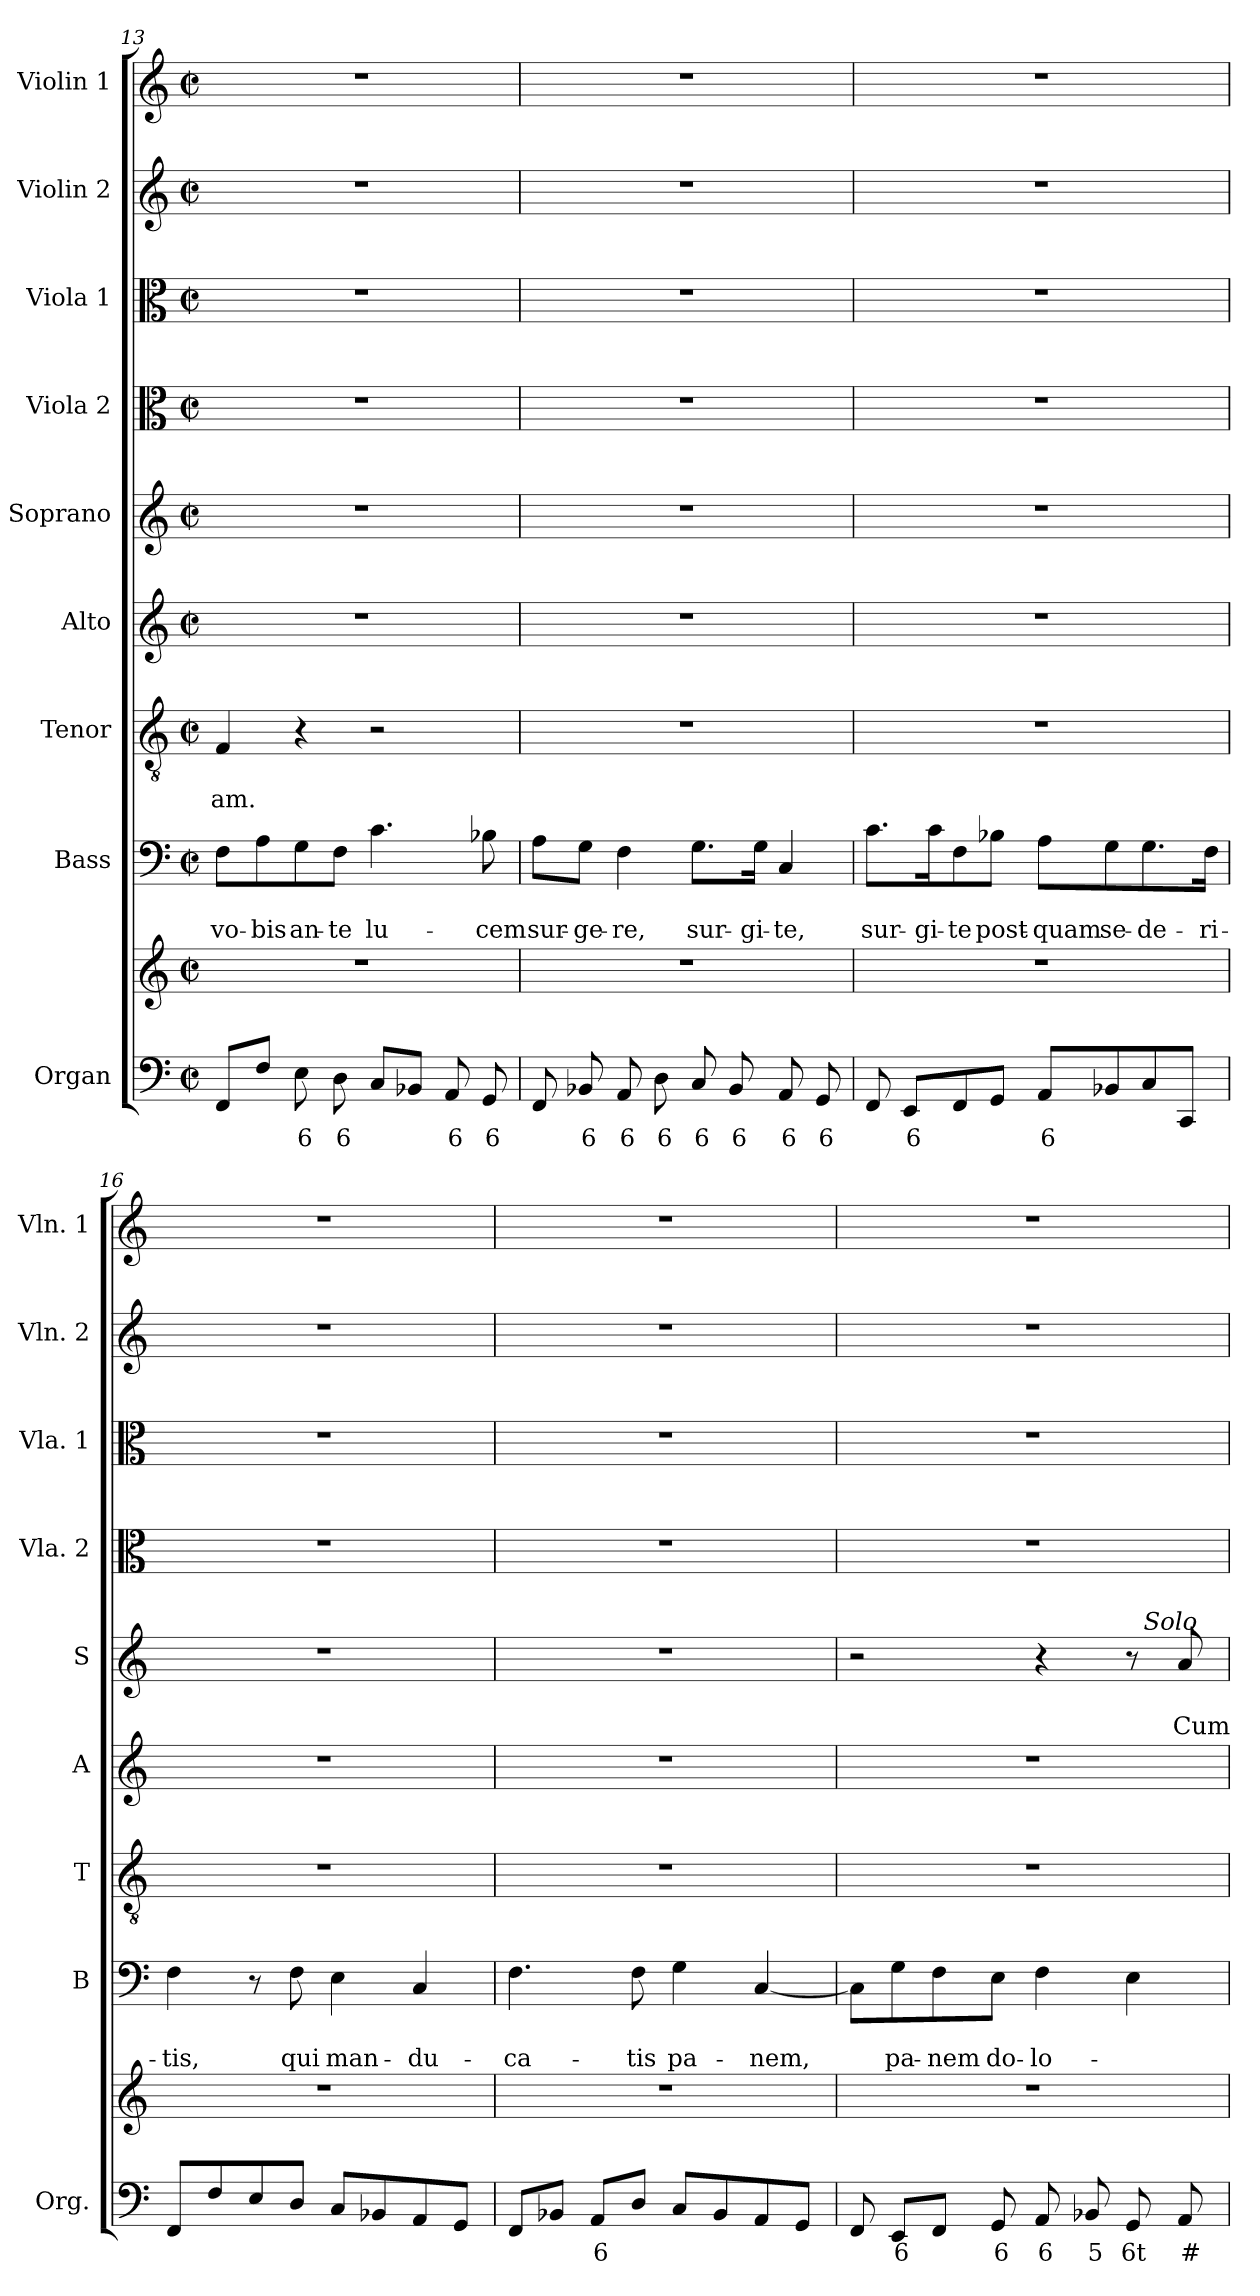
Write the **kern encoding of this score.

**kern	**text	**kern	**kern	**text	**text	**kern	**text	**text	**kern	**kern	**text	**text	**kern	**kern	**kern	**kern
*part9	*part9	*part9	*part8	*part8	*part8	*part7	*part7	*part7	*part6	*part5	*part5	*part5	*part4	*part3	*part2	*part1
*staff10	*staff10	*staff9	*staff8	*staff8	*staff8	*staff7	*staff7	*staff7	*staff6	*staff5	*staff5	*staff5	*staff4	*staff3	*staff2	*staff1
*I"Organ	*	*	*I"Bass	*	*	*I"Tenor	*	*	*I"Alto	*I"Soprano	*	*	*I"Viola 2	*I"Viola 1	*I"Violin 2	*I"Violin 1
*I'Org.	*	*	*I'B	*	*	*I'T	*	*	*I'A	*I'S	*	*	*I'Vla. 2	*I'Vla. 1	*I'Vln. 2	*I'Vln. 1
*clefF4	*	*clefG2	*clefF4	*	*	*clefGv2	*	*	*clefG2	*clefG2	*	*	*clefC3	*clefC3	*clefG2	*clefG2
*k[]	*	*k[]	*k[]	*	*	*k[]	*	*	*k[]	*k[]	*	*	*k[]	*k[]	*k[]	*k[]
*C:	*	*C:	*C:	*	*	*C:	*	*	*C:	*C:	*	*	*C:	*C:	*C:	*C:
*M2/2	*	*M2/2	*M2/2	*	*	*M2/2	*	*	*M2/2	*M2/2	*	*	*M2/2	*M2/2	*M2/2	*M2/2
*met(c|)	*	*met(c|)	*met(c|)	*	*	*met(c|)	*	*	*met(c|)	*met(c|)	*	*	*met(c|)	*met(c|)	*met(c|)	*met(c|)
=13	=13	=13	=13	=13	=13	=13	=13	=13	=13	=13	=13	=13	=13	=13	=13	=13
!	!	!	!	!	!LO:LY:b	!	!	!LO:LY:b	!	!	!	!	!	!	!	!
8FF/L	.	1r	8F\L	.	vo-	4F/	.	-am.	1r	1r	.	.	1r	1r	1r	1r
!	!	!	!	!	!LO:LY:b	!	!	!	!	!	!	!	!	!	!	!
8F/J	.	.	8A\	.	-bis	.	.	.	.	.	.	.	.	.	.	.
!	!LO:LY:b	!	!	!	!LO:LY:b	!	!	!	!	!	!	!	!	!	!	!
8E\	6	.	8G\	.	an-	4r	.	.	.	.	.	.	.	.	.	.
!	!LO:LY:b	!	!	!	!LO:LY:b	!	!	!	!	!	!	!	!	!	!	!
8D\	6	.	8F\J	.	-te	.	.	.	.	.	.	.	.	.	.	.
!	!	!	!	!	!LO:LY:b	!	!	!	!	!	!	!	!	!	!	!
8C/L	.	.	4.c\	.	lu-	2r	.	.	.	.	.	.	.	.	.	.
8BB-X/J	.	.	.	.	.	.	.	.	.	.	.	.	.	.	.	.
!	!LO:LY:b	!	!	!	!	!	!	!	!	!	!	!	!	!	!	!
8AA/	6	.	.	.	.	.	.	.	.	.	.	.	.	.	.	.
!	!LO:LY:b	!	!	!	!LO:LY:b	!	!	!	!	!	!	!	!	!	!	!
8GG/	6	.	8B-X\	.	-cem	.	.	.	.	.	.	.	.	.	.	.
=14	=14	=14	=14	=14	=14	=14	=14	=14	=14	=14	=14	=14	=14	=14	=14	=14
!	!	!	!	!	!LO:LY:b	!	!	!	!	!	!	!	!	!	!	!
8FF/	.	1r	8A\L	.	sur-	1r	.	.	1r	1r	.	.	1r	1r	1r	1r
!	!LO:LY:b	!	!	!	!LO:LY:b	!	!	!	!	!	!	!	!	!	!	!
8BB-X/	6	.	8G\J	.	-ge-	.	.	.	.	.	.	.	.	.	.	.
!	!LO:LY:b	!	!	!	!LO:LY:b	!	!	!	!	!	!	!	!	!	!	!
8AA/	6	.	4F\	.	-re,	.	.	.	.	.	.	.	.	.	.	.
!	!LO:LY:b	!	!	!	!	!	!	!	!	!	!	!	!	!	!	!
8D\	6	.	.	.	.	.	.	.	.	.	.	.	.	.	.	.
!	!LO:LY:b	!	!	!	!LO:LY:b	!	!	!	!	!	!	!	!	!	!	!
8C/	6	.	8.G\L	.	sur-	.	.	.	.	.	.	.	.	.	.	.
!	!LO:LY:b	!	!	!	!	!	!	!	!	!	!	!	!	!	!	!
8BB-/	6	.	.	.	.	.	.	.	.	.	.	.	.	.	.	.
!	!	!	!	!	!LO:LY:b	!	!	!	!	!	!	!	!	!	!	!
.	.	.	16G\Jk	.	-gi-	.	.	.	.	.	.	.	.	.	.	.
!	!LO:LY:b	!	!	!	!LO:LY:b	!	!	!	!	!	!	!	!	!	!	!
8AA/	6	.	4C/	.	-te,	.	.	.	.	.	.	.	.	.	.	.
!	!LO:LY:b	!	!	!	!	!	!	!	!	!	!	!	!	!	!	!
8GG/	6	.	.	.	.	.	.	.	.	.	.	.	.	.	.	.
=15	=15	=15	=15	=15	=15	=15	=15	=15	=15	=15	=15	=15	=15	=15	=15	=15
!	!	!	!	!	!LO:LY:b	!	!	!	!	!	!	!	!	!	!	!
8FF/	.	1r	8.c\L	.	sur-	1r	.	.	1r	1r	.	.	1r	1r	1r	1r
!	!LO:LY:b	!	!	!	!	!	!	!	!	!	!	!	!	!	!	!
8EE/L	6	.	.	.	.	.	.	.	.	.	.	.	.	.	.	.
!	!	!	!	!	!LO:LY:b	!	!	!	!	!	!	!	!	!	!	!
.	.	.	16c\K	.	-gi-	.	.	.	.	.	.	.	.	.	.	.
!	!	!	!	!	!LO:LY:b	!	!	!	!	!	!	!	!	!	!	!
8FF/	.	.	8F\	.	-te	.	.	.	.	.	.	.	.	.	.	.
!	!	!	!	!	!LO:LY:b	!	!	!	!	!	!	!	!	!	!	!
8GG/J	.	.	8B-X\J	.	post-	.	.	.	.	.	.	.	.	.	.	.
!	!LO:LY:b	!	!	!	!LO:LY:b	!	!	!	!	!	!	!	!	!	!	!
8AA/L	6	.	8A\L	.	-quam	.	.	.	.	.	.	.	.	.	.	.
!	!	!	!	!	!LO:LY:b	!	!	!	!	!	!	!	!	!	!	!
8BB-X/	.	.	8G\	.	se-	.	.	.	.	.	.	.	.	.	.	.
!	!	!	!	!	!LO:LY:b	!	!	!	!	!	!	!	!	!	!	!
8C/	.	.	8.G\	.	-de-	.	.	.	.	.	.	.	.	.	.	.
8CC/J	.	.	.	.	.	.	.	.	.	.	.	.	.	.	.	.
!	!	!	!	!	!LO:LY:b	!	!	!	!	!	!	!	!	!	!	!
.	.	.	16F\Jk	.	-ri-	.	.	.	.	.	.	.	.	.	.	.
!!LO:LB:g=z
=16	=16	=16	=16	=16	=16	=16	=16	=16	=16	=16	=16	=16	=16	=16	=16	=16
!	!	!	!	!	!LO:LY:b	!	!	!	!	!	!	!	!	!	!	!
8FF/L	.	1r	4F\	.	-tis,	1r	.	.	1r	1r	.	.	1r	1r	1r	1r
8F/	.	.	.	.	.	.	.	.	.	.	.	.	.	.	.	.
8E/	.	.	8r	.	.	.	.	.	.	.	.	.	.	.	.	.
!	!	!	!	!	!LO:LY:b	!	!	!	!	!	!	!	!	!	!	!
8D/J	.	.	8F\	.	qui	.	.	.	.	.	.	.	.	.	.	.
!	!	!	!	!	!LO:LY:b	!	!	!	!	!	!	!	!	!	!	!
8C/L	.	.	4E\	.	man-	.	.	.	.	.	.	.	.	.	.	.
8BB-X/	.	.	.	.	.	.	.	.	.	.	.	.	.	.	.	.
!	!	!	!	!	!LO:LY:b	!	!	!	!	!	!	!	!	!	!	!
8AA/	.	.	4C/	.	-du-	.	.	.	.	.	.	.	.	.	.	.
8GG/J	.	.	.	.	.	.	.	.	.	.	.	.	.	.	.	.
=17	=17	=17	=17	=17	=17	=17	=17	=17	=17	=17	=17	=17	=17	=17	=17	=17
!	!	!	!	!	!LO:LY:b	!	!	!	!	!	!	!	!	!	!	!
8FF/L	.	1r	4.F\	.	-ca-	1r	.	.	1r	1r	.	.	1r	1r	1r	1r
8BB-X/J	.	.	.	.	.	.	.	.	.	.	.	.	.	.	.	.
!	!LO:LY:b	!	!	!	!	!	!	!	!	!	!	!	!	!	!	!
8AA/L	6	.	.	.	.	.	.	.	.	.	.	.	.	.	.	.
!	!	!	!	!	!LO:LY:b	!	!	!	!	!	!	!	!	!	!	!
8D/J	.	.	8F\	.	-tis	.	.	.	.	.	.	.	.	.	.	.
!	!	!	!	!	!LO:LY:b	!	!	!	!	!	!	!	!	!	!	!
8C/L	.	.	4G\	.	pa-	.	.	.	.	.	.	.	.	.	.	.
8BB-/	.	.	.	.	.	.	.	.	.	.	.	.	.	.	.	.
!	!	!	!	!	!LO:LY:b	!	!	!	!	!	!	!	!	!	!	!
8AA/	.	.	[4C/	.	-nem,	.	.	.	.	.	.	.	.	.	.	.
8GG/J	.	.	.	.	.	.	.	.	.	.	.	.	.	.	.	.
=18	=18	=18	=18	=18	=18	=18	=18	=18	=18	=18	=18	=18	=18	=18	=18	=18
*	*	*	*	*	*	*	*	*	*	*^	*	*	*	*	*	*
8FF/	.	1r	8C\L]	.	.	1r	.	.	1r	2r	2ryy	.	.	1r	1r	1r	1r
!	!LO:LY:b	!	!	!	!LO:LY:b	!	!	!	!	!	!	!	!	!	!	!	!
8EE/L	6	.	8G\	.	pa-	.	.	.	.	.	.	.	.	.	.	.	.
!	!	!	!	!	!LO:LY:b	!	!	!	!	!	!	!	!	!	!	!	!
8FF/J	.	.	8F\	.	-nem	.	.	.	.	.	.	.	.	.	.	.	.
!	!LO:LY:b	!	!	!	!LO:LY:b	!	!	!	!	!	!	!	!	!	!	!	!
8GG/	6	.	8E\J	.	do-	.	.	.	.	.	.	.	.	.	.	.	.
!	!LO:LY:b	!	!	!	!LO:LY:b	!	!	!	!	!	!	!	!	!	!	!	!
8AA/	6	.	4F\	.	-lo-	.	.	.	.	4r	4ryy	.	.	.	.	.	.
!	!LO:LY:b	!	!	!	!	!	!	!	!	!	!	!	!	!	!	!	!
8BB-X/	5	.	.	.	.	.	.	.	.	.	.	.	.	.	.	.	.
!	!LO:LY:b	!	!	!	!	!	!	!	!	!	!	!	!	!	!	!	!
8GG/	6t	.	4E\	.	.	.	.	.	.	8r	32ryy	.	.	.	.	.	.
!	!	!	!	!	!	!	!	!	!	!	!LO:TX:a:i:t=Solo	!	!	!	!	!	!
.	.	.	.	.	.	.	.	.	.	.	8..ryy	.	.	.	.	.	.
!	!LO:LY:b	!	!	!	!	!	!	!	!	!	!	!	!LO:LY:b	!	!	!	!
8AA/	#	.	.	.	.	.	.	.	.	8a/	.	.	Cum	.	.	.	.
*	*	*	*	*	*	*	*	*	*	*v	*v	*	*	*	*	*	*
=	=	=	=	=	=	=	=	=	=	=	=	=	=	=	=	=
*-	*-	*-	*-	*-	*-	*-	*-	*-	*-	*-	*-	*-	*-	*-	*-	*-
